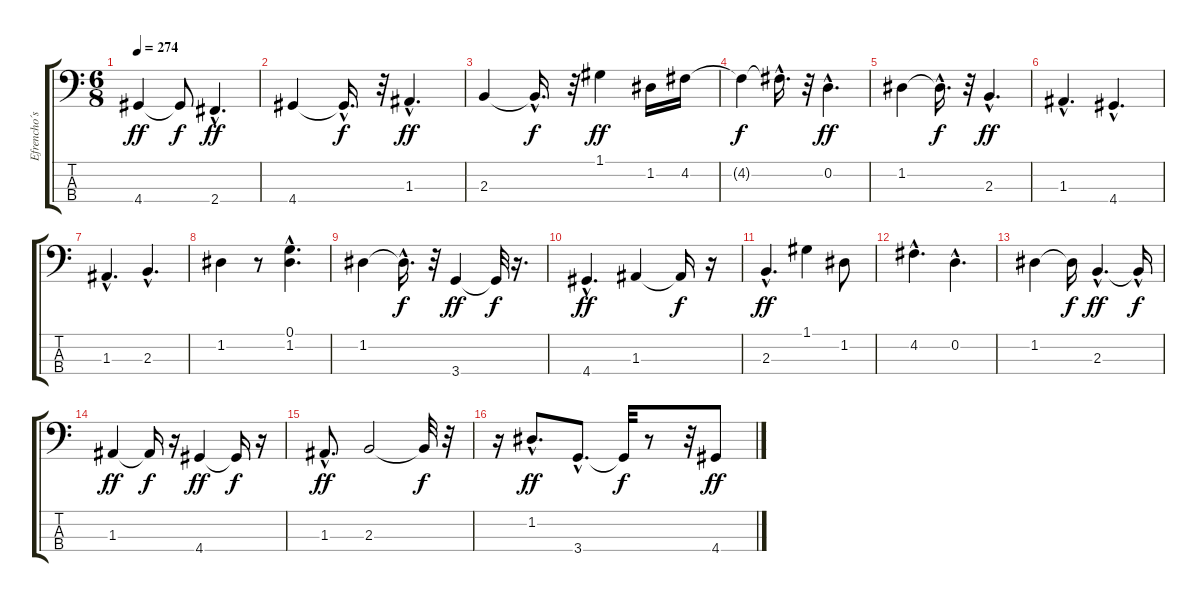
\track ("Efrencho´s Al Bajo" "Efrencho´s") {instrument acousticbass}
\staff {score tabs}
\tuning (G2 D2 A1 E1) {hide}
\ts (6 8)
\tempo 274
\clef f4
\ks c
4.4.4{dy ff} 4.4{t}.8{dy f} 2.4{hac}.4{d dy ff} |
4.4.4 4.4{hac t}.16{d dy f} r.32 1.3{hac}.4{d dy ff} |
2.3.4 2.3{hac t}.16{d dy f} r.32 1.1.4{dy ff} 1.2.16 4.2.16 |
4.2{t}.4{dy f} 4.2{hac t}.16{d} r.32 0.2{hac}.4{d dy ff} |
1.2.4 1.2{hac t}.16{d dy f} r.32 2.3{hac}.4{d dy ff} |
1.3{hac}.4{d} 4.4{hac}.4{d} |
1.3{hac}.4{d} 2.3{hac}.4{d} |
1.2.4 r.8 (0.1{hac} 1.2{hac}).4{d} |
1.2.4 1.2{hac t}.16{d dy f} r.32 3.4.4{dy ff} 3.4{t}.32{dy f} r.16{d} |
4.4{hac}.4{d dy ff} 1.3.4 1.3{t}.16{dy f} r.16 |
2.3{hac}.4{d dy ff} 1.1.4 1.2.8 |
4.2{hac}.4{d} 0.2{hac}.4{d} |
1.2.4 1.2{t}.16{dy f} 2.3{hac}.4{d dy ff} 2.3{hac t}.16{dy f} |
1.3.4{dy ff} 1.3{t}.16{dy f} r.16 4.4.4{dy ff} 4.4{t}.16{dy f} r.16 |
1.3{hac}.8{d dy ff} 2.3.2 2.3{t}.32{dy f} r.32 |
r.16 1.2{hac}.8{d dy ff} 3.4{hac}.8{d} 3.4{t}.32{dy f} r.8 r.32 4.4.8{dy ff}
